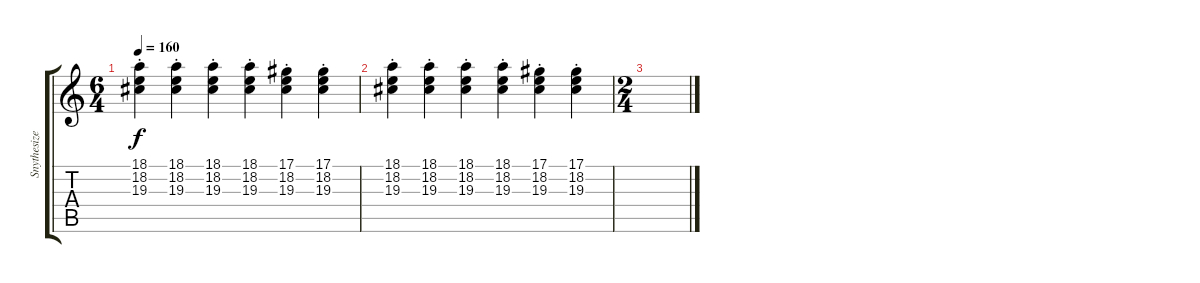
\track ("Snythesizer 2" "Snythesize") {instrument pad8sweep}
\staff {score tabs}
\tuning (Eb4 Bb3 Gb3 Db3 Ab2 Db2) {hide}
\ts (6 4)
\tempo 160
\clef g2
\ks c
(18.1{st} 18.2{st} 19.3{st}).4{dy f} (18.1{st} 18.2{st} 19.3{st}).4 (18.1{st} 18.2{st} 19.3{st}).4 (18.1{st} 18.2{st} 19.3{st}).4 (17.1{st} 18.2{st} 19.3{st}).4 (17.1{st} 18.2{st} 19.3{st}).4 |
(18.1{st} 18.2{st} 19.3{st}).4 (18.1{st} 18.2{st} 19.3{st}).4 (18.1{st} 18.2{st} 19.3{st}).4 (18.1{st} 18.2{st} 19.3{st}).4 (17.1{st} 18.2{st} 19.3{st}).4 (17.1{st} 18.2{st} 19.3{st}).4 |
\ts (2 4)
